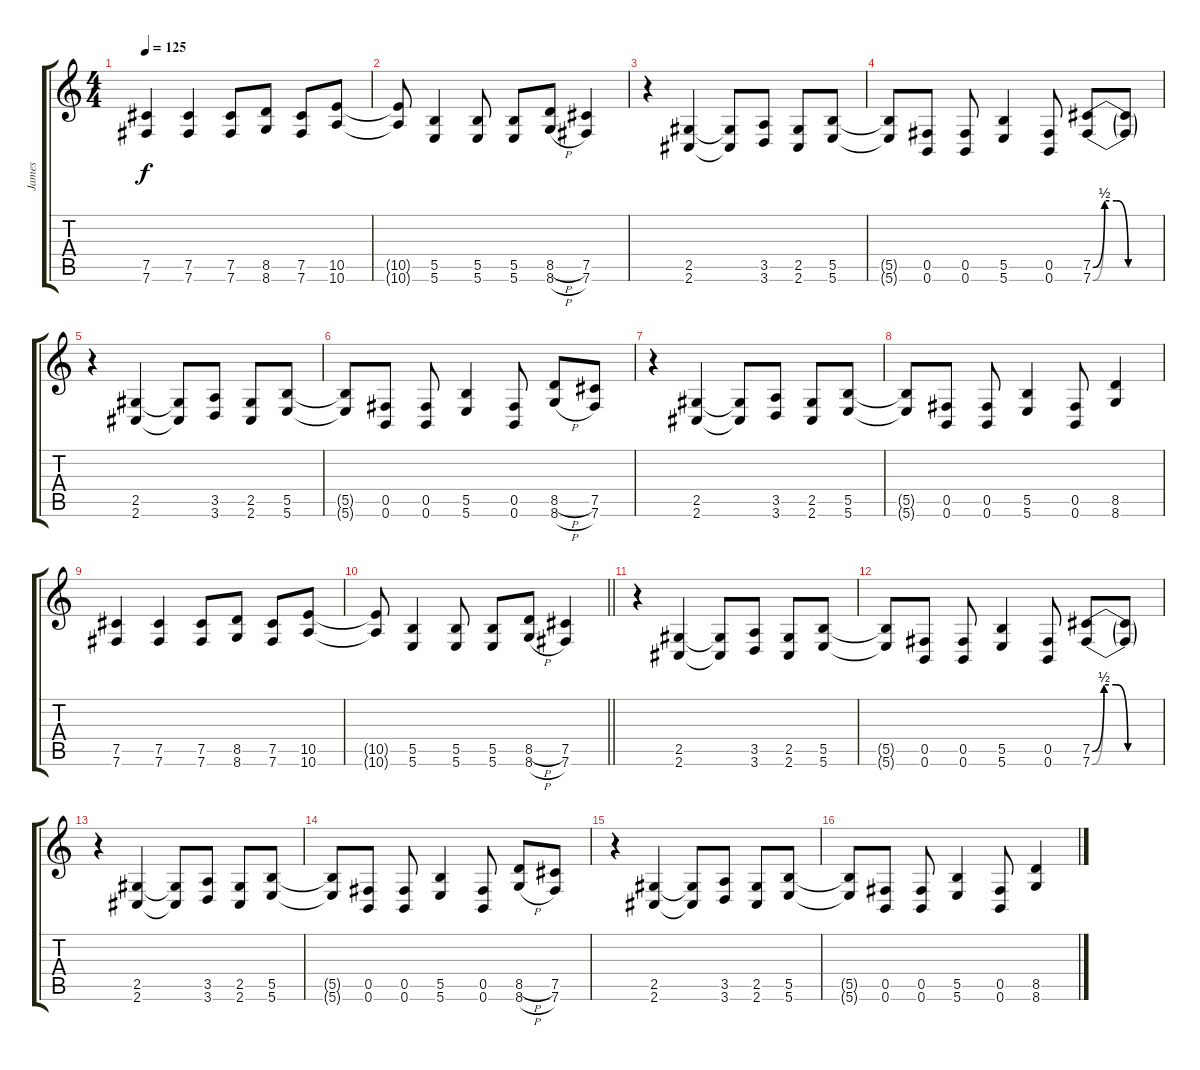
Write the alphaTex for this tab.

\track ("James " "James ") {instrument distortionguitar}
\staff {score tabs}
\tuning (Db4 Ab3 E3 B2 Gb2 B1) {hide}
\ts (4 4)
\tempo 125
\clef g2
\ks c
(7.5 7.6).4{dy f} (7.5 7.6).4 (7.5 7.6).8 (8.5 8.6).8 (7.5 7.6).8 (10.5 10.6).8 |
(10.5{t} 10.6{t}).8 (5.5 5.6).4 (5.5 5.6).8 (5.5 5.6).8 (8.5{h} 8.6{h}).8 (7.5 7.6).4 |
r.4 (2.5 2.6).4 (2.5{t} 2.6{t}).8 (3.5 3.6).8 (2.5 2.6).8 (5.5 5.6).8 |
(5.5{t} 5.6{t}).8 (0.5 0.6).8 (0.5 0.6).8 (5.5 5.6).4 (0.5 0.6).8 (7.5{be (custom 0 0 10 2 20 2 30 0 60 0)} 7.6{be (custom 0 0 10 2 20 2 30 0 60 0)}).8 (7.5{t} 7.6{t}).8 |
r.4 (2.5 2.6).4 (2.5{t} 2.6{t}).8 (3.5 3.6).8 (2.5 2.6).8 (5.5 5.6).8 |
(5.5{t} 5.6{t}).8 (0.5 0.6).8 (0.5 0.6).8 (5.5 5.6).4 (0.5 0.6).8 (8.5{h} 8.6{h}).8 (7.5 7.6).8 |
r.4 (2.5 2.6).4 (2.5{t} 2.6{t}).8 (3.5 3.6).8 (2.5 2.6).8 (5.5 5.6).8 |
(5.5{t} 5.6{t}).8 (0.5 0.6).8 (0.5 0.6).8 (5.5 5.6).4 (0.5 0.6).8 (8.5 8.6).4 |
(7.5 7.6).4 (7.5 7.6).4 (7.5 7.6).8 (8.5 8.6).8 (7.5 7.6).8 (10.5 10.6).8 |
\barLineRight lightlight
(10.5{t} 10.6{t}).8 (5.5 5.6).4 (5.5 5.6).8 (5.5 5.6).8 (8.5{h} 8.6{h}).8 (7.5 7.6).4 |
r.4 (2.5 2.6).4 (2.5{t} 2.6{t}).8 (3.5 3.6).8 (2.5 2.6).8 (5.5 5.6).8 |
(5.5{t} 5.6{t}).8 (0.5 0.6).8 (0.5 0.6).8 (5.5 5.6).4 (0.5 0.6).8 (7.5{be (custom 0 0 10 2 20 2 30 0 60 0)} 7.6{be (custom 0 0 10 2 20 2 30 0 60 0)}).8 (7.5{t} 7.6{t}).8 |
r.4 (2.5 2.6).4 (2.5{t} 2.6{t}).8 (3.5 3.6).8 (2.5 2.6).8 (5.5 5.6).8 |
(5.5{t} 5.6{t}).8 (0.5 0.6).8 (0.5 0.6).8 (5.5 5.6).4 (0.5 0.6).8 (8.5{h} 8.6{h}).8 (7.5 7.6).8 |
r.4 (2.5 2.6).4 (2.5{t} 2.6{t}).8 (3.5 3.6).8 (2.5 2.6).8 (5.5 5.6).8 |
(5.5{t} 5.6{t}).8 (0.5 0.6).8 (0.5 0.6).8 (5.5 5.6).4 (0.5 0.6).8 (8.5 8.6).4
